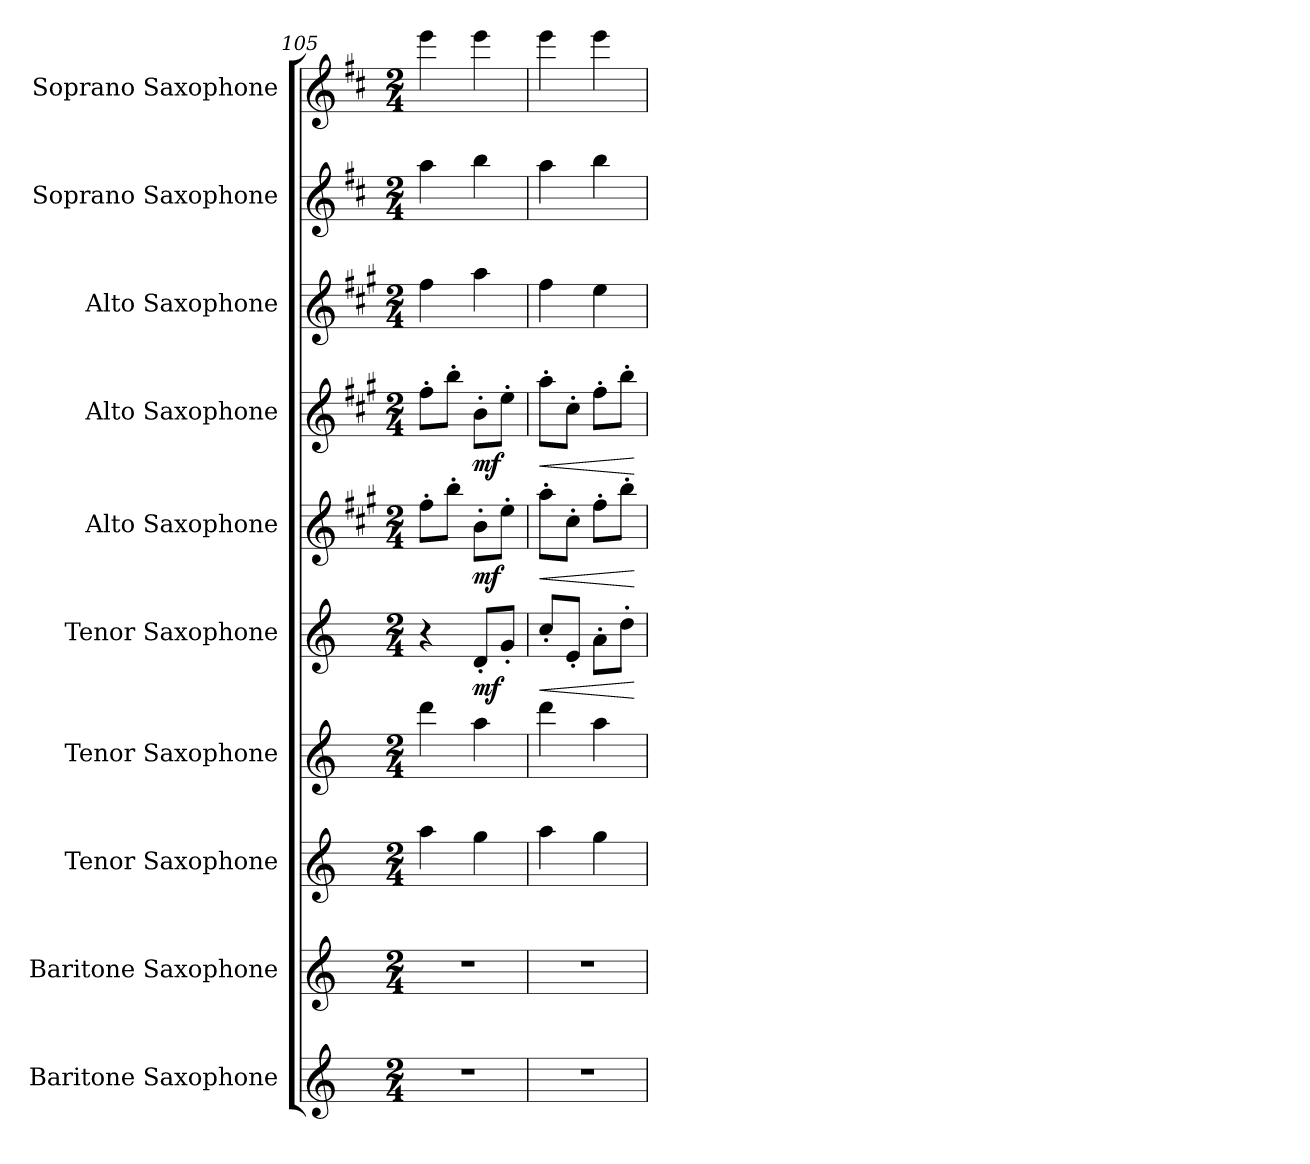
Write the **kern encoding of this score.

**kern	**kern	**kern	**kern	**kern	**dynam	**kern	**dynam	**kern	**dynam	**kern	**kern	**kern
*part10	*part9	*part8	*part7	*part6	*part6	*part5	*part5	*part4	*part4	*part3	*part2	*part1
*staff10	*staff9	*staff8	*staff7	*staff6	*staff6	*staff5	*staff5	*staff4	*staff4	*staff3	*staff2	*staff1
*I"Baritone Saxophone	*I"Baritone Saxophone	*I"Tenor Saxophone	*I"Tenor Saxophone	*I"Tenor Saxophone	*	*I"Alto Saxophone	*	*I"Alto Saxophone	*	*I"Alto Saxophone	*I"Soprano Saxophone	*I"Soprano Saxophone
*I'Bar. Sax.	*I'Bar. Sax.	*I'T. Sax.	*I'T. Sax.	*I'T. Sax.	*	*I'A. Sax.	*	*I'A. Sax.	*	*I'A. Sax.	*I'S. Sax.	*I'S. Sax.
!!LO:PB:g=z
*clefG2	*clefG2	*clefG2	*clefG2	*clefG2	*	*clefG2	*	*clefG2	*	*clefG2	*clefG2	*clefG2
*ITrd12c21	*ITrd12c21	*ITrd8c14	*ITrd8c14	*ITrd8c14	*	*ITrd5c9	*	*ITrd5c9	*	*ITrd5c9	*ITrd1c2	*ITrd1c2
*k[]	*k[]	*k[]	*k[]	*k[]	*	*k[]	*	*k[]	*	*k[]	*k[]	*k[]
*M2/4	*M2/4	*M2/4	*M2/4	*M2/4	*	*M2/4	*	*M2/4	*	*M2/4	*M2/4	*M2/4
=105	=105	=105	=105	=105	=105	=105	=105	=105	=105	=105	=105	=105
2r	2r	4a\	4dd\	4r	.	8a'\L	.	8a'\L	.	4a\	4gg\	4ddd\
.	.	.	.	.	.	8dd'\J	.	8dd'\J	.	.	.	.
!	!	!	!	!	!LO:DY:b	!	!LO:DY:b	!	!LO:DY:b	!	!	!
.	.	4g\	4a\	8D'/L	mf	8d'\L	mf	8d'\L	mf	4cc\	4aa\	4ddd\
.	.	.	.	8G'/J	.	8g'\J	.	8g'\J	.	.	.	.
=106	=106	=106	=106	=106	=106	=106	=106	=106	=106	=106	=106	=106
!	!	!	!	!	!LO:HP:b	!	!LO:HP:b	!	!LO:HP:b	!	!	!
2r	2r	4a\	4dd\	8c'/L	<	8cc'\L	<	8cc'\L	<	4a\	4gg\	4ddd\
.	.	.	.	8E'/J	.	8e'\J	.	8e'\J	.	.	.	.
.	.	4g\	4a\	8A'\L	.	8a'\L	.	8a'\L	.	4g\	4aa\	4ddd\
.	.	.	.	8d'\J	.	8dd'\J	.	8dd'\J	.	.	.	.
.	.	.	.	.	[	.	[	.	[	.	.	.
=	=	=	=	=	=	=	=	=	=	=	=	=
*-	*-	*-	*-	*-	*-	*-	*-	*-	*-	*-	*-	*-
